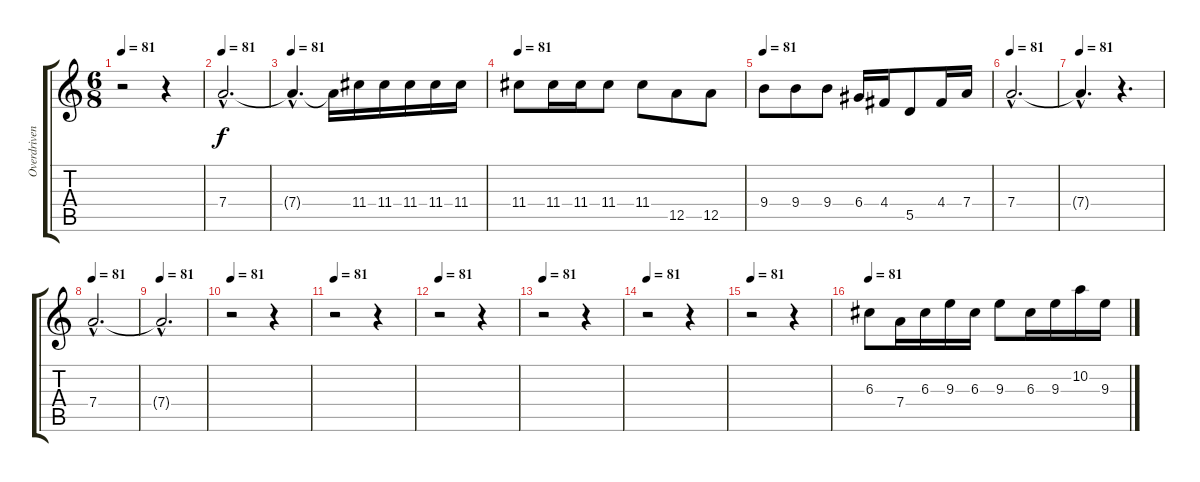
\track ("Overdriven Guitar II" "Overdriven") {instrument overdrivenguitar}
\staff {score tabs}
\tuning (E4 B3 G3 D3 A2 D2) {hide}
\ts (6 8)
\tempo 81
\clef g2
\ks c
r.2{dy f} r.4 |
\tempo 81
7.4{hac}.2{d} |
\tempo 81
7.4{hac t}.4{d} 7.4{t}.16 11.4.16 11.4.16 11.4.16 11.4.16 11.4.16 |
\tempo 81
11.4.8 11.4.16 11.4.16 11.4.8 11.4.8 12.5.8 12.5.8 |
\tempo 81
9.4.8 9.4.8 9.4.8 6.4.16 4.4.16 5.5.8 4.4.16 7.4.16 |
\tempo 81
7.4{hac}.2{d} |
\tempo 81
7.4{hac t}.4{d} r.4{d} |
\tempo 81
7.4{hac}.2{d} |
\tempo 81
7.4{hac t}.2{d} |
\tempo 81
r.2 r.4 |
\tempo 81
r.2 r.4 |
\tempo 81
r.2 r.4 |
\tempo 81
r.2 r.4 |
\tempo 81
r.2 r.4 |
\tempo 81
r.2 r.4 |
\tempo 81
6.3.8 7.4.16 6.3.16 9.3.16 6.3.16 9.3.8 6.3.16 9.3.16 10.2.16 9.3.16
